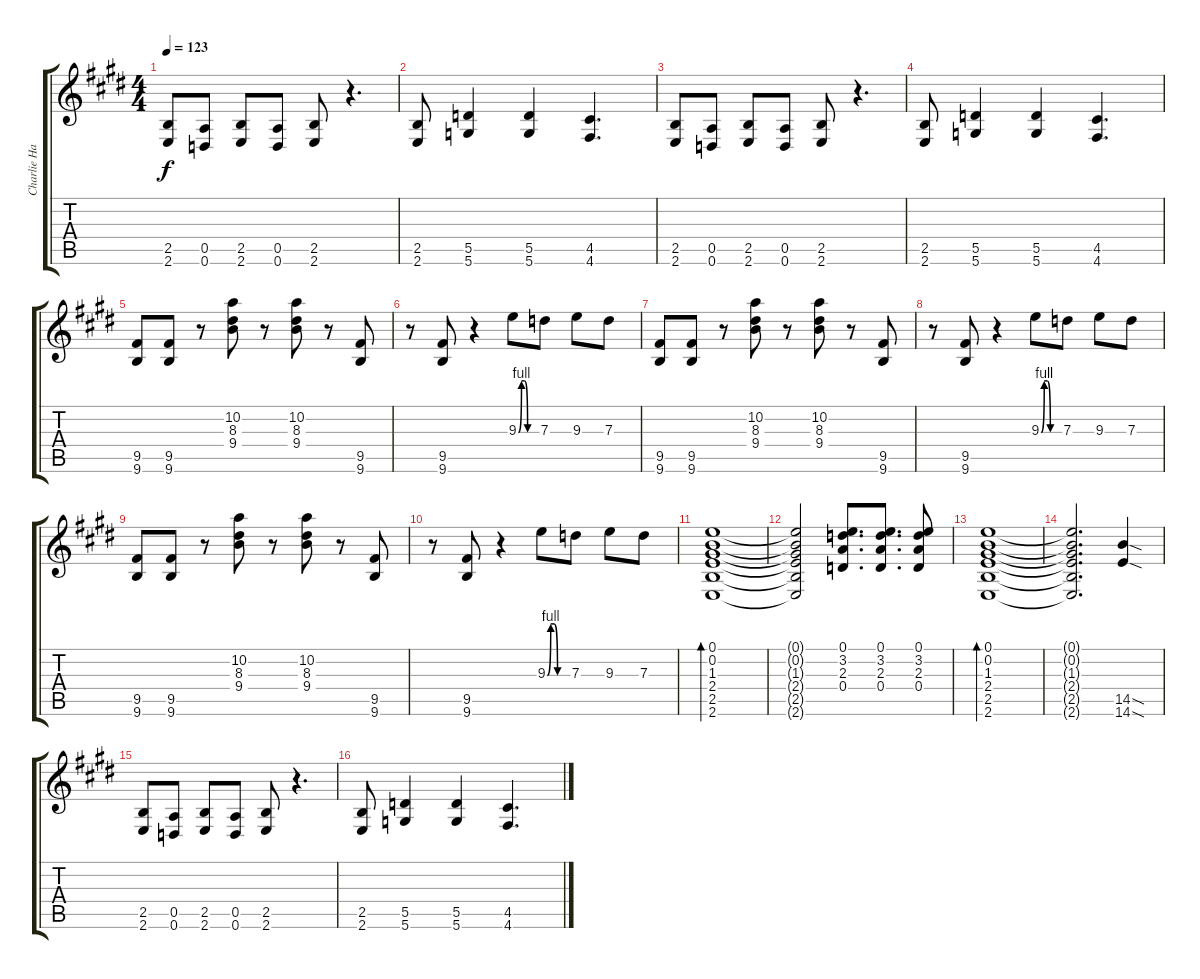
\track ("Charlie Hargrett Guitar" "Charlie Ha") {instrument overdrivenguitar}
\staff {score tabs}
\tuning (E4 B3 G3 D3 A2 D2) {hide}
\ts (4 4)
\tempo 123
\clef g2
\ks e
(2.5 2.6).8{dy f} (0.5 0.6).8 (2.5 2.6).8 (0.5 0.6).8 (2.5 2.6).8 r.4{d} |
(2.5 2.6).8 (5.5 5.6).4 (5.5 5.6).4 (4.5 4.6).4{d} |
(2.5 2.6).8 (0.5 0.6).8 (2.5 2.6).8 (0.5 0.6).8 (2.5 2.6).8 r.4{d} |
(2.5 2.6).8 (5.5 5.6).4 (5.5 5.6).4 (4.5 4.6).4{d} |
(9.5 9.6).8 (9.5 9.6).8 r.8 (10.2 8.3 9.4).8 r.8 (10.2 8.3 9.4).8 r.8 (9.5 9.6).8 |
r.8 (9.5 9.6).8 r.4 9.3{be (custom 0 0 10 4 20 4 30 0 60 0)}.8 7.3.8 9.3.8 7.3.8 |
(9.5 9.6).8 (9.5 9.6).8 r.8 (10.2 8.3 9.4).8 r.8 (10.2 8.3 9.4).8 r.8 (9.5 9.6).8 |
r.8 (9.5 9.6).8 r.4 9.3{be (custom 0 0 10 4 20 4 30 0 60 0)}.8 7.3.8 9.3.8 7.3.8 |
(9.5 9.6).8 (9.5 9.6).8 r.8 (10.2 8.3 9.4).8 r.8 (10.2 8.3 9.4).8 r.8 (9.5 9.6).8 |
r.8 (9.5 9.6).8 r.4 9.3{be (custom 0 0 10 4 20 4 30 0 60 0)}.8 7.3.8 9.3.8 7.3.8 |
(0.1 0.2 1.3 2.4 2.5 2.6).1{bd 240} |
(0.1{t} 0.2{t} 1.3{t} 2.4{t} 2.5{t} 2.6{t}).2 (0.1 3.2 2.3 0.4).8{d} (0.1 3.2 2.3 0.4).8{d} (0.1 3.2 2.3 0.4).8 |
(0.1 0.2 1.3 2.4 2.5 2.6).1{bd 240} |
(0.1{t} 0.2{t} 1.3{t} 2.4{t} 2.5{t} 2.6{t}).2{d} (14.5{sod} 14.6{sod}).4 |
(2.5 2.6).8 (0.5 0.6).8 (2.5 2.6).8 (0.5 0.6).8 (2.5 2.6).8 r.4{d} |
(2.5 2.6).8 (5.5 5.6).4 (5.5 5.6).4 (4.5 4.6).4{d}
